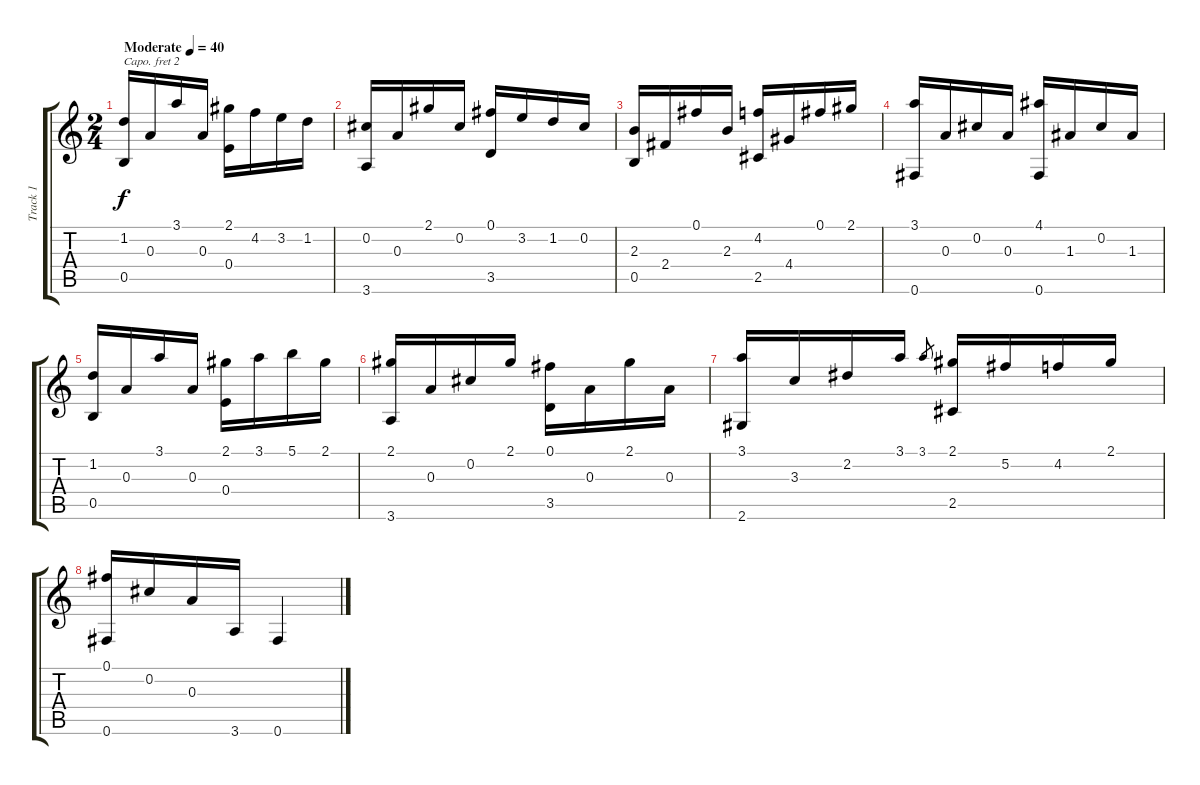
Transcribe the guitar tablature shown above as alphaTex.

\track ("Track 1" "Track 1") {instrument acousticguitarsteel}
\staff {score tabs}
\capo 2
\tuning (E4 B3 G3 D3 A2 E2) {hide}
\ts (2 4)
\tempo (40 "Moderate")
\clef g2
\ks c
(1.2 0.5).16{dy f instrument acousticguitarsteel} 0.3.16 3.1.16 0.3.16 (2.1 0.4).16 4.2.16 3.2.16 1.2.16 |
(0.2 3.6).16 0.3.16 2.1.16 0.2.16 (0.1 3.5).16 3.2.16 1.2.16 0.2.16 |
(2.3 0.5).16 2.4.16 0.1.16 2.3.16 (4.2 2.5).16 4.4.16 0.1.16 2.1.16 |
(3.1 0.6).16 0.3.16 0.2.16 0.3.16 (4.1 0.6).16 1.3.16 0.2.16 1.3.16 |
(1.2 0.5).16 0.3.16 3.1.16 0.3.16 (2.1 0.4).16 3.1.16 5.1.16 2.1.16 |
(2.1 3.6).16 0.3.16 0.2.16 2.1.16 (0.1 3.5).16 0.3.16 2.1.16 0.3.16 |
(3.1 2.6).16 3.3.16 2.2.16 3.1.16 3.1.8{gr} (2.1 2.5).16 5.2.16 4.2.16 2.1.16 |
(0.1 0.6).16 0.2.16 0.3.16 3.6.16 0.6.4
